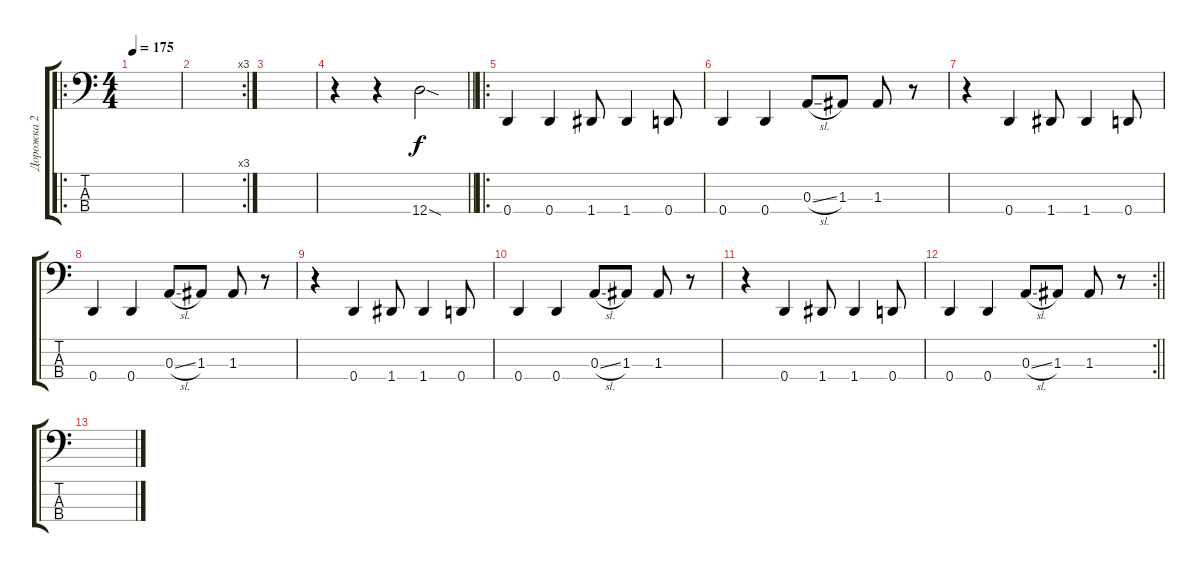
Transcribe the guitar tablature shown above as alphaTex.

\track ("Дорожка 2" "Дорожка 2") {instrument slapbass1}
\staff {score tabs}
\tuning (G2 D2 A1 D1) {hide}
\ro
\ts (4 4)
\section ("" " ")
\tempo 175
\clef f4
\ks c
|
\rc 3
|
|
\barLineRight lightlight
r.4 r.4 12.4{sod}.2 |
\ro
\section ("" " ")
0.4.4 0.4.4 1.4.8 1.4.4 0.4.8 |
0.4.4 0.4.4 0.3{sl}.8 1.3.8 1.3.8 r.8 |
r.4 0.4.4 1.4.8 1.4.4 0.4.8 |
0.4.4 0.4.4 0.3{sl}.8 1.3.8 1.3.8 r.8 |
r.4 0.4.4 1.4.8 1.4.4 0.4.8 |
0.4.4 0.4.4 0.3{sl}.8 1.3.8 1.3.8 r.8 |
r.4 0.4.4 1.4.8 1.4.4 0.4.8 |
\rc 2
\barLineRight lightlight
0.4.4 0.4.4 0.3{sl}.8 1.3.8 1.3.8 r.8 |
\section ("" " ")
